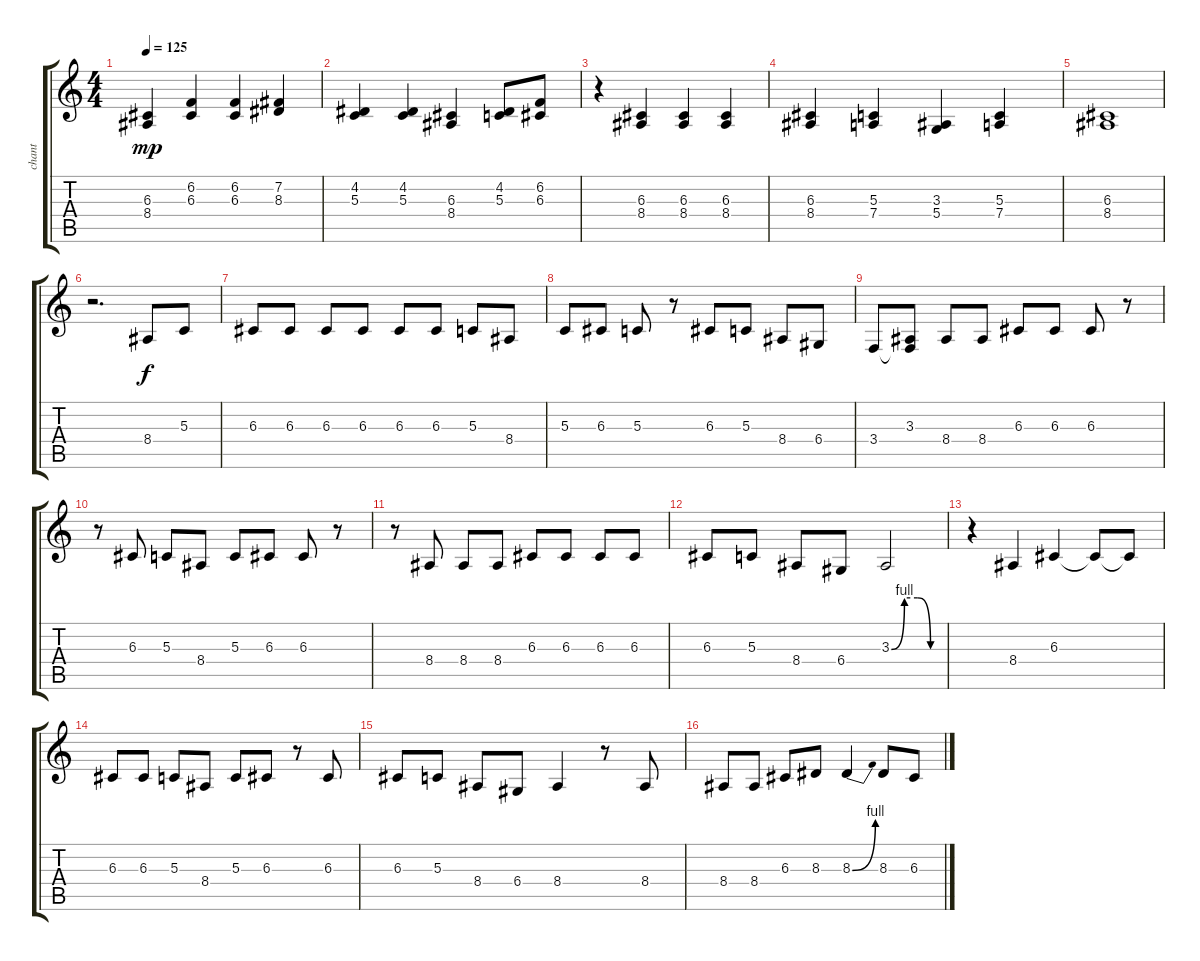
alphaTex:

\track ("chant" "chant") {instrument lead6voice}
\staff {score tabs}
\tuning (E4 B3 G3 D3 A2 E2) {hide}
\ts (4 4)
\tempo 125
\clef g2
\ks c
(6.3 8.4).4{dy mp} (6.2 6.3).4 (6.2 6.3).4 (7.2 8.3).4 |
(4.2 5.3).4 (4.2 5.3).4 (6.3 8.4).4 (4.2 5.3).8 (6.2 6.3).8 |
r.4 (6.3 8.4).4 (6.3 8.4).4 (6.3 8.4).4 |
(6.3 8.4).4 (5.3 7.4).4 (3.3 5.4).4 (5.3 7.4).4 |
(6.3 8.4).1 |
r.2{d} 8.4.8{dy f} 5.3.8 |
6.3.8 6.3.8 6.3.8 6.3.8 6.3.8 6.3.8 5.3.8 8.4.8 |
5.3.8 6.3.8 5.3.8 r.8 6.3.8 5.3.8 8.4.8 6.4.8 |
3.4.8 (3.3 3.4{t}).8 8.4.8 8.4.8 6.3.8 6.3.8 6.3.8 r.8 |
r.8 6.3.8 5.3.8 8.4.8 5.3.8 6.3.8 6.3.8 r.8 |
r.8 8.4.8 8.4.8 8.4.8 6.3.8 6.3.8 6.3.8 6.3.8 |
6.3.8 5.3.8 8.4.8 6.4.8 3.3{be (custom 0 0 15 4 30 4 45 0 60 0)}.2 |
r.4 8.4.4 6.3.4 6.3{t}.8 6.3{t}.8 |
6.3.8 6.3.8 5.3.8 8.4.8 5.3.8 6.3.8 r.8 6.3.8 |
6.3.8 5.3.8 8.4.8 6.4.8 8.4.4 r.8 8.4.8 |
8.4.8 8.4.8 6.3.8 8.3.8 8.3{be (bend 0 0 60 4)}.4 8.3.8 6.3.8
